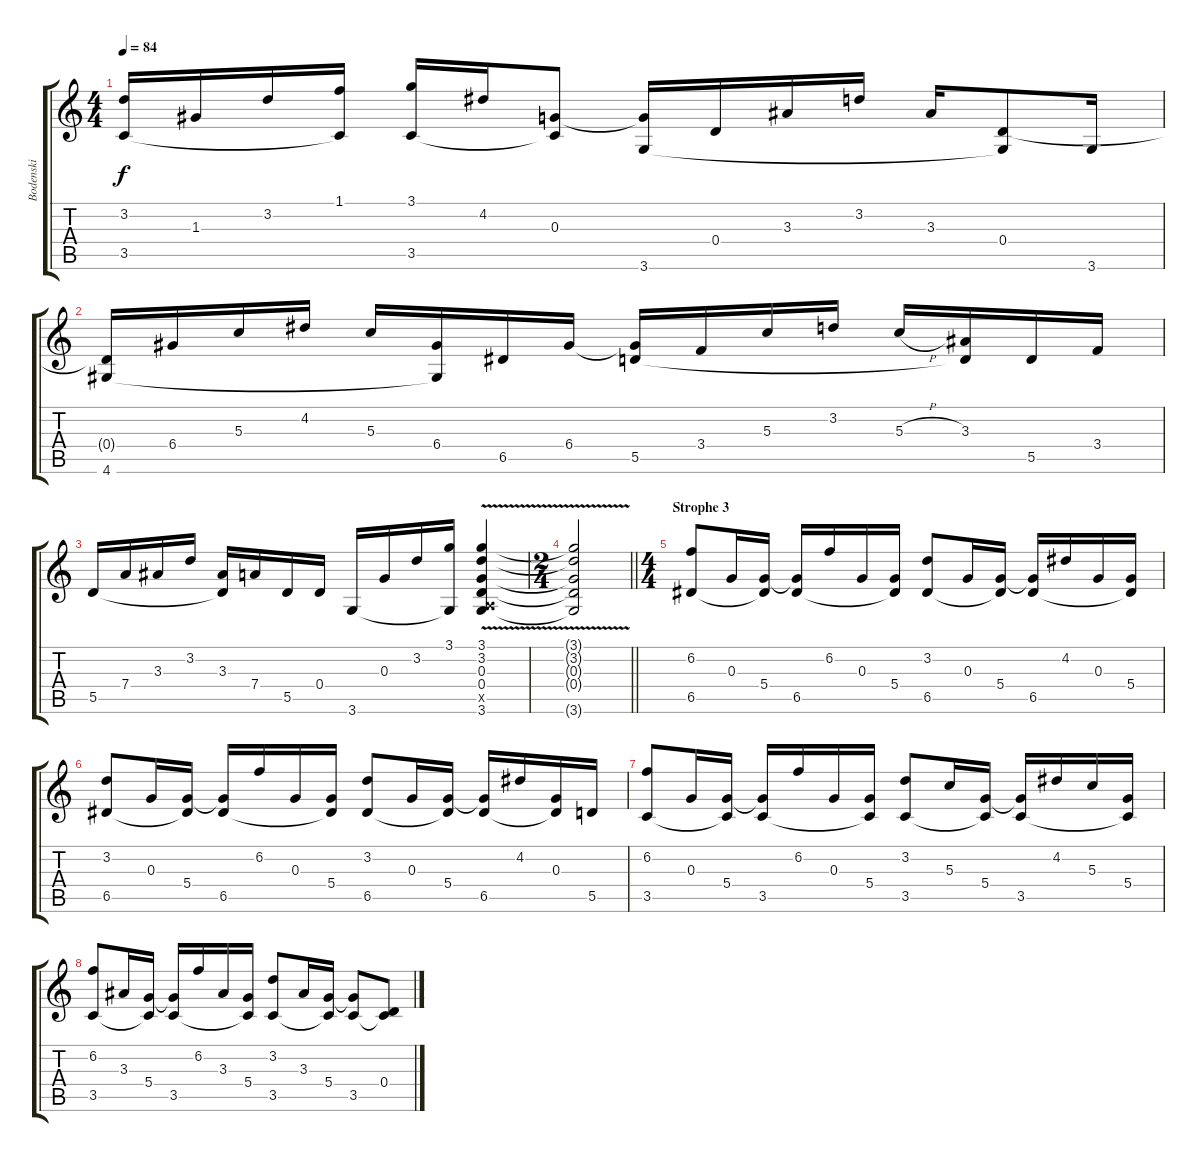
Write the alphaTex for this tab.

\track ("Bodenski" "Bodenski") {instrument acousticguitarsteel}
\staff {score tabs}
\tuning (E4 B3 G3 D3 A2 E2) {hide}
\ts (4 4)
\tempo 84
\clef g2
\ks c
(3.2{t} 3.5).16{dy f} 1.3.16 3.2.16 (1.1 3.5{t}).16 (3.1 3.5).16 4.2.16 (0.3 3.5{t}).8 (0.3{t} 3.6).16 0.4.16 3.3.16 3.2.16 3.3.16 (0.4 3.6{t}).8 3.6.16 |
(0.4{t} 4.6).16 6.4.16 5.3.16 4.2.16 5.3.16 (6.4 4.6{t}).16 6.5.16 6.4.16 (6.4{t} 5.5).16 3.4.16 5.3.16 3.2.16 5.3{h}.16 (3.3 5.5{t}).16 5.5.16 3.4.16 |
5.5.16 7.4.16 3.3.16 3.2.16 (3.3 5.5{t}).16 7.4.16 5.5.16 0.4.16 3.6.16 0.3.16 3.2.16 (3.1 3.6{t}).16 (3.1{v} 3.2 0.3 0.4 0.5{x} 3.6).4 |
\ts (2 4)
\barLineRight lightlight
(3.1{t} 3.2{t} 0.3{t} 0.4{t} 3.6{t}).2 |
\ts (4 4)
\section ("" "Strophe 3")
(6.2 6.5).8 0.3.16 (5.4 6.5{t}).16 (5.4{t} 6.5).16 6.2.16 0.3.16 (5.4 6.5{t}).16 (3.2 6.5).8 0.3.16 (5.4 6.5{t}).16 (5.4{t} 6.5).16 4.2.16 0.3.16 (5.4 6.5{t}).16 |
(3.2 6.5).8 0.3.16 (5.4 6.5{t}).16 (5.4{t} 6.5).16 6.2.16 0.3.16 (5.4 6.5{t}).16 (3.2 6.5).8 0.3.16 (5.4 6.5{t}).16 (5.4{t} 6.5).16 4.2.16 (0.3 6.5{t}).16 5.5.16 |
(6.2 3.5).8 0.3.16 (5.4 3.5{t}).16 (5.4{t} 3.5).16 6.2.16 0.3.16 (5.4 3.5{t}).16 (3.2 3.5).8 5.3.16 (5.4 3.5{t}).16 (5.4{t} 3.5).16 4.2.16 5.3.16 (5.4 3.5{t}).16 |
(6.2 3.5).8 3.3.16 (5.4 3.5{t}).16 (5.4{t} 3.5).16 6.2.16 3.3.16 (5.4 3.5{t}).16 (3.2 3.5).8 3.3.16 (5.4 3.5{t}).16 (5.4{t} 3.5).8 (0.4 3.5{t}).8
